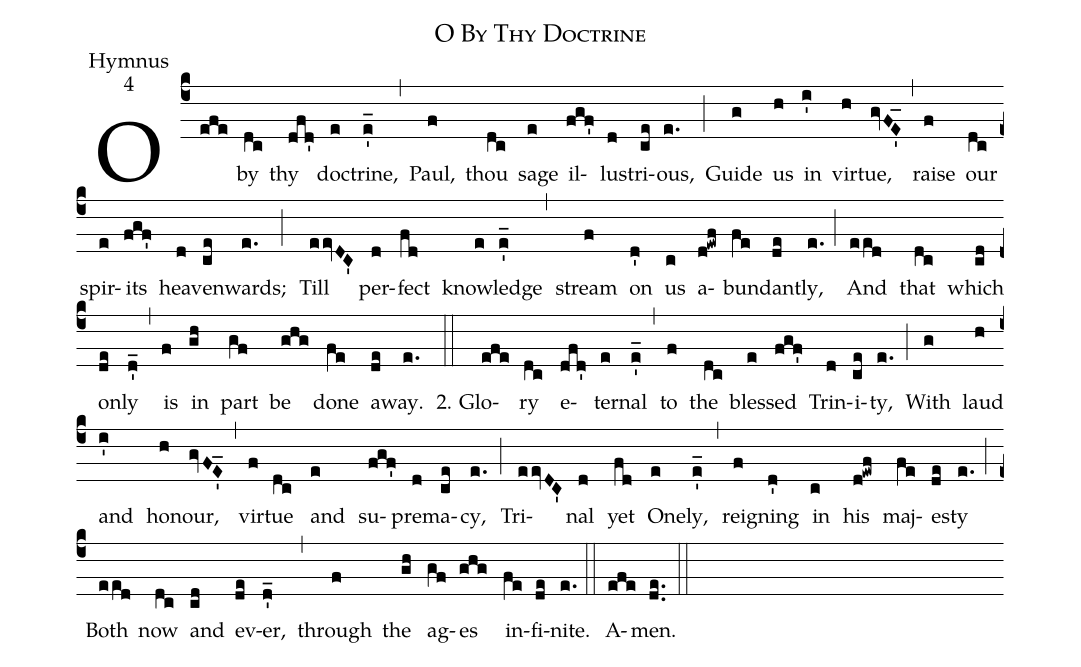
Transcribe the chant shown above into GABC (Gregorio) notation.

name: O By Thy Doctrine;
office-part: Hymnus;
mode: 4;
%%
(c4)O(efe) by(dc) thy(dfd') doc(e)trine,(e'_) (,) Paul,(f) thou(dc) sage(e) il(fgf')lus(d)tri(ce)ous,(e.) (;)
Guide(g) us(h) in(i') vir(h)tue,(gvFE'_) (,) raise(f) our(dc) spir(e)its(fgf') heav(d)en(ce)wards;(e.) (;)
Till(eevDC') per(d)fect(fd) knowl(e)edge(e'_) (,) stream(f) on(d') us(c) a(d!ewf)bun(fe)dant(de)ly,(e.) (;)
And(eed) that(dc) which(cd) on(de)ly(d'_) (,) is(f) in(gh) part(gf) be(ghg) done(fe) a(de)way.(e.) (::)

2. Glo(efe)ry(dc) e(dfd')ter(e)nal(e'_) (,) to(f) the(dc) bless(e)ed(fgf') Trin(d)i(ce)ty,(e.) (;)
With(g) laud(h) and(i') hon(h)our,(gvF!E'_) (,) vir(f)tue(dc) and(e) su(fgf')prem(d)a(ce)cy,(e.) (;)
Tri(eevDC')nal(d) yet(fd) One(e)ly,(e'_) (,) reign(f)ing(d') in(c) his(d!ewf) maj(fe)es(de)ty(e.) (;)
Both(eed) now(dc) and(cd) ev(de)er,(d'_) (,) through(f) the(gh) ag(gf)es(ghg) in(fe)fi(de)nite.(e.) (::) A(efe)men.(de..) (::)
